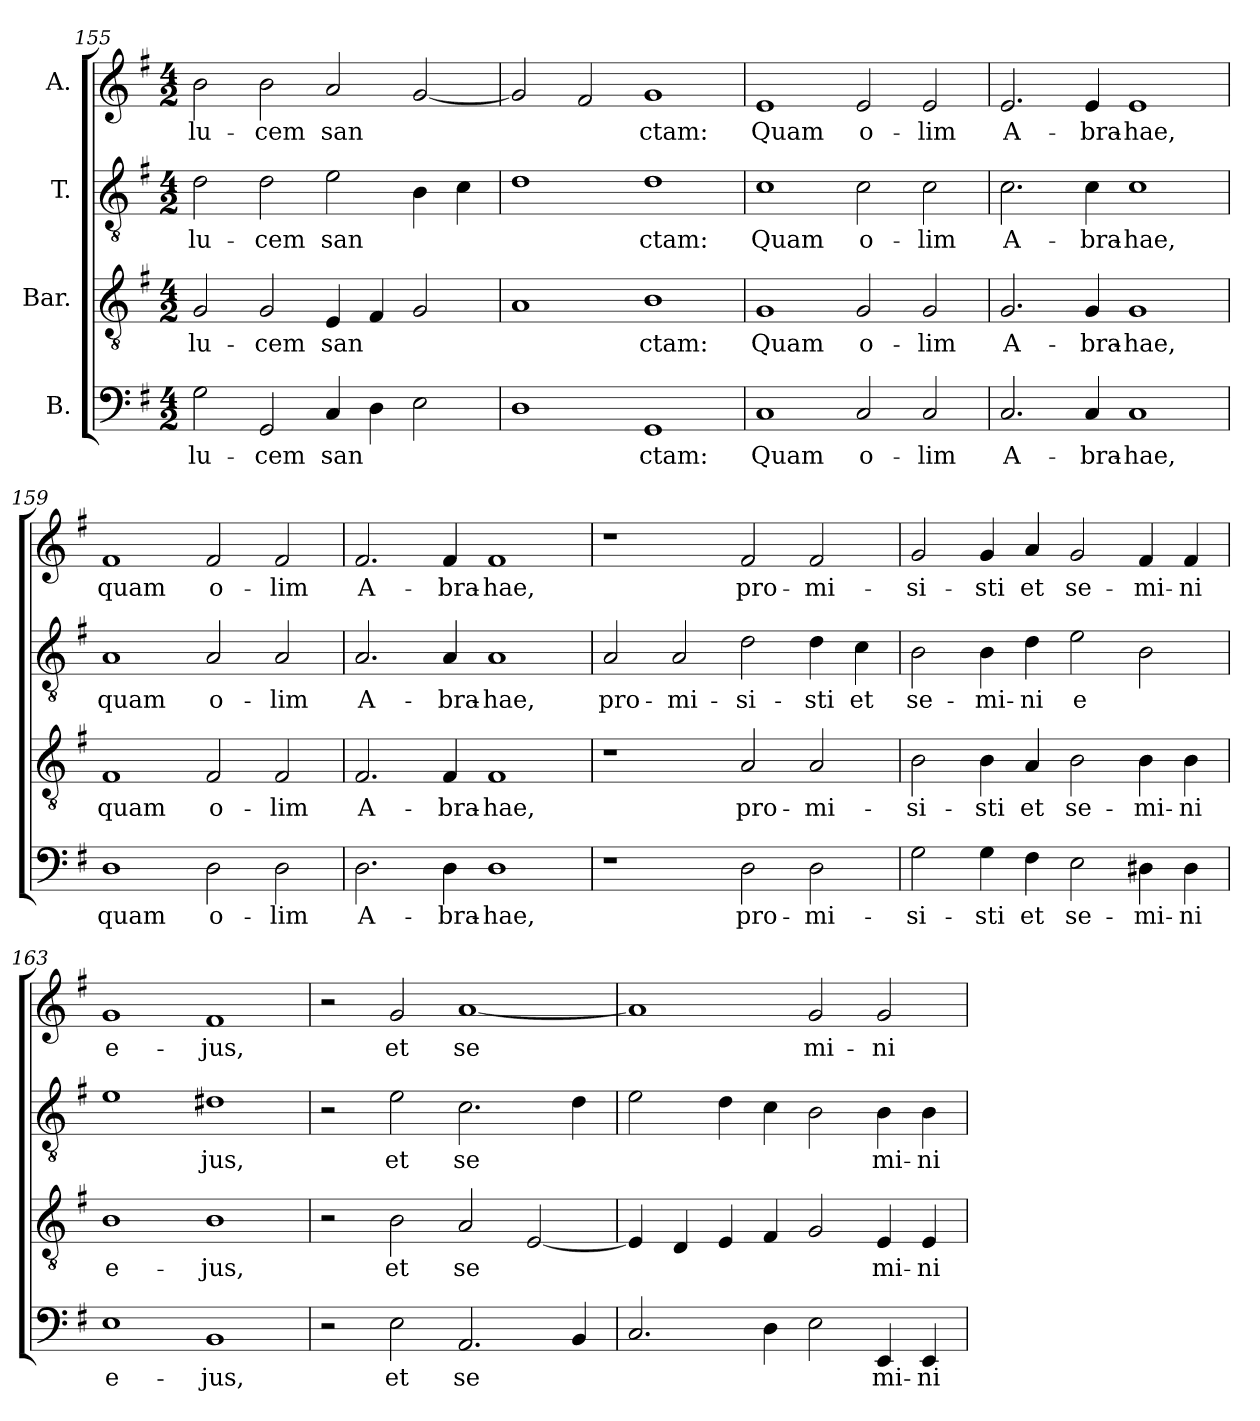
**kern	**text	**kern	**text	**kern	**text	**kern	**text
*part4	*part4	*part3	*part3	*part2	*part2	*part1	*part1
*staff4	*staff4	*staff3	*staff3	*staff2	*staff2	*staff1	*staff1
*I"B.	*	*I"Bar.	*	*I"T.	*	*I"A.	*
*clefF4	*	*clefGv2	*	*clefGv2	*	*clefG2	*
*k[f#]	*	*k[f#]	*	*k[f#]	*	*k[f#]	*
*G:	*	*G:	*	*G:	*	*G:	*
*M4/2	*	*M4/2	*	*M4/2	*	*M4/2	*
=155	=155	=155	=155	=155	=155	=155	=155
!	!LO:LY:b:cj	!	!LO:LY:b:cj	!	!LO:LY:b:cj	!	!LO:LY:b:cj
2G\	lu-	2G/	lu-	2d\	lu-	2b\	lu-
!	!LO:LY:b:cj	!	!LO:LY:b:cj	!	!LO:LY:b:cj	!	!LO:LY:b:cj
2GG/	-cem	2G/	-cem	2d\	-cem	2b\	-cem
!	!LO:LY:b:cj	!	!LO:LY:b:cj	!	!LO:LY:b:cj	!	!LO:LY:b:cj
4C/	san-	4E/	san-	2e\	san-	2a/	san-
!	!LO:LY:b:cj	!	!LO:LY:b:cj	!	!	!	!
4D\	--	4F#/	--	.	.	.	.
!	!LO:LY:b:cj	!	!LO:LY:b:cj	!	!LO:LY:b:cj	!	!LO:LY:b:cj
2E\	--	2G/	--	4B\	--	[<2g/	--
!	!	!	!	!	!LO:LY:b:cj	!	!
.	.	.	.	4c\	--	.	.
=156	=156	=156	=156	=156	=156	=156	=156
!	!LO:LY:b:cj	!	!LO:LY:b:cj	!	!LO:LY:b:cj	!	!LO:LY:b:cj
1D	--	1A	--	1d	--	2g/]	--
!	!	!	!	!	!	!	!LO:LY:b:cj
.	.	.	.	.	.	2f#/	--
!	!LO:LY:b:cj	!	!LO:LY:b:cj	!	!LO:LY:b:cj	!	!LO:LY:b:cj
1GG	-ctam:	1B	-ctam:	1d	-ctam:	1g	-ctam:
!!LO:LB:g=z
=157	=157	=157	=157	=157	=157	=157	=157
!	!LO:LY:b:cj	!	!LO:LY:b:cj	!	!LO:LY:b:cj	!	!LO:LY:b:cj
1C	Quam	1G	Quam	1c	Quam	1e	Quam
!	!LO:LY:b:cj	!	!LO:LY:b:cj	!	!LO:LY:b:cj	!	!LO:LY:b:cj
2C/	o-	2G/	o-	2c\	o-	2e/	o-
!	!LO:LY:b:cj	!	!LO:LY:b:cj	!	!LO:LY:b:cj	!	!LO:LY:b:cj
2C/	-lim	2G/	-lim	2c\	-lim	2e/	-lim
=158	=158	=158	=158	=158	=158	=158	=158
!	!LO:LY:b:cj	!	!LO:LY:b:cj	!	!LO:LY:b:cj	!	!LO:LY:b:cj
2.C/	A-	2.G/	A-	2.c\	A-	2.e/	A-
!	!LO:LY:b:cj	!	!LO:LY:b:cj	!	!LO:LY:b:cj	!	!LO:LY:b:cj
4C/	-bra-	4G/	-bra-	4c\	-bra-	4e/	-bra-
!	!LO:LY:b:cj	!	!LO:LY:b:cj	!	!LO:LY:b:cj	!	!LO:LY:b:cj
1C	-hae,	1G	-hae,	1c	-hae,	1e	-hae,
=159	=159	=159	=159	=159	=159	=159	=159
!	!LO:LY:b:cj	!	!LO:LY:b:cj	!	!LO:LY:b:cj	!	!LO:LY:b:cj
1D	quam	1F#	quam	1A	quam	1f#	quam
!	!LO:LY:b:cj	!	!LO:LY:b:cj	!	!LO:LY:b:cj	!	!LO:LY:b:cj
2D\	o-	2F#/	o-	2A/	o-	2f#/	o-
!	!LO:LY:b:cj	!	!LO:LY:b:cj	!	!LO:LY:b:cj	!	!LO:LY:b:cj
2D\	-lim	2F#/	-lim	2A/	-lim	2f#/	-lim
=160	=160	=160	=160	=160	=160	=160	=160
!	!LO:LY:b:cj	!	!LO:LY:b:cj	!	!LO:LY:b:cj	!	!LO:LY:b:cj
2.D\	A-	2.F#/	A-	2.A/	A-	2.f#/	A-
!	!LO:LY:b:cj	!	!LO:LY:b:cj	!	!LO:LY:b:cj	!	!LO:LY:b:cj
4D\	-bra-	4F#/	-bra-	4A/	-bra-	4f#/	-bra-
!	!LO:LY:b:cj	!	!LO:LY:b:cj	!	!LO:LY:b:cj	!	!LO:LY:b:cj
1D	-hae,	1F#	-hae,	1A	-hae,	1f#	-hae,
=161	=161	=161	=161	=161	=161	=161	=161
!	!	!	!	!	!LO:LY:b:cj	!	!
1r	.	1r	.	2A/	pro-	1r	.
!	!	!	!	!	!LO:LY:b:cj	!	!
.	.	.	.	2A/	-mi-	.	.
!	!LO:LY:b:cj	!	!LO:LY:b:cj	!	!LO:LY:b:cj	!	!LO:LY:b:cj
2D\	pro-	2A/	pro-	2d\	-si-	2f#/	pro-
!	!LO:LY:b:cj	!	!LO:LY:b:cj	!	!LO:LY:b:cj	!	!LO:LY:b:cj
2D\	-mi-	2A/	-mi-	4d\	-sti	2f#/	-mi-
!	!	!	!	!	!LO:LY:b:cj	!	!
.	.	.	.	4c\	et	.	.
!!LO:PB:g=z
=162	=162	=162	=162	=162	=162	=162	=162
!	!LO:LY:b:cj	!	!LO:LY:b:cj	!	!LO:LY:b:cj	!	!LO:LY:b:cj
2G\	-si-	2B\	-si-	2B\	se-	2g/	-si-
!	!LO:LY:b:cj	!	!LO:LY:b:cj	!	!LO:LY:b:cj	!	!LO:LY:b:cj
4G\	-sti	4B\	-sti	4B\	-mi-	4g/	-sti
!	!LO:LY:b:cj	!	!LO:LY:b:cj	!	!LO:LY:b:cj	!	!LO:LY:b:cj
4F#\	et	4A/	et	4d\	-ni	4a/	et
!	!LO:LY:b:cj	!	!LO:LY:b:cj	!	!LO:LY:b:cj	!	!LO:LY:b:cj
2E\	se-	2B\	se-	2e\	e-	2g/	se-
!	!LO:LY:b:cj	!	!LO:LY:b:cj	!	!LO:LY:b:cj	!	!LO:LY:b:cj
4D#X\	-mi-	4B\	-mi-	2B\	--	4f#/	-mi-
!	!LO:LY:b:cj	!	!LO:LY:b:cj	!	!	!	!LO:LY:b:cj
4D#\	-ni	4B\	-ni	.	.	4f#/	-ni
=163	=163	=163	=163	=163	=163	=163	=163
!	!LO:LY:b:cj	!	!LO:LY:b:cj	!	!LO:LY:b:cj	!	!LO:LY:b:cj
1E	e-	1B	e-	1e	--	1g	e-
!	!LO:LY:b:cj	!	!LO:LY:b:cj	!	!LO:LY:b:cj	!	!LO:LY:b:cj
1BB	-jus,	1B	-jus,	1d#X	-jus,	1f#	-jus,
=164	=164	=164	=164	=164	=164	=164	=164
2r	.	2r	.	2r	.	2r	.
!	!LO:LY:b:cj	!	!LO:LY:b:cj	!	!LO:LY:b:cj	!	!LO:LY:b:cj
2E\	et	2B\	et	2e\	et	2g/	et
!	!LO:LY:b:cj	!	!LO:LY:b:cj	!	!LO:LY:b:cj	!	!LO:LY:b:cj
2.AA/	se-	2A/	se-	2.c\	se-	[<1a	se-
!	!	!	!LO:LY:b:cj	!	!	!	!
.	.	[<2E/	--	.	.	.	.
!	!LO:LY:b:cj	!	!	!	!LO:LY:b:cj	!	!
4BB/	--	.	.	4d\	--	.	.
=165	=165	=165	=165	=165	=165	=165	=165
!	!LO:LY:b:cj	!	!LO:LY:b:cj	!	!LO:LY:b:cj	!	!LO:LY:b:cj
2.C/	--	4E/]	--	2e\	--	1a]	--
!	!	!	!LO:LY:b:cj	!	!	!	!
.	.	4D/	--	.	.	.	.
!	!	!	!LO:LY:b:cj	!	!LO:LY:b:cj	!	!
.	.	4E/	--	4d\	--	.	.
!	!LO:LY:b:cj	!	!LO:LY:b:cj	!	!LO:LY:b:cj	!	!
4D\	--	4F#/	--	4c\	--	.	.
!	!LO:LY:b:cj	!	!LO:LY:b:cj	!	!LO:LY:b:cj	!	!LO:LY:b:cj
2E\	--	2G/	--	2B\	--	2g/	-mi-
!	!LO:LY:b:cj	!	!LO:LY:b:cj	!	!LO:LY:b:cj	!	!LO:LY:b:cj
4EE/	-mi-	4E/	-mi-	4B\	-mi-	2g/	-ni
!	!LO:LY:b:cj	!	!LO:LY:b:cj	!	!LO:LY:b:cj	!	!
4EE/	-ni	4E/	-ni	4B\	-ni	.	.
=	=	=	=	=	=	=	=
*-	*-	*-	*-	*-	*-	*-	*-
